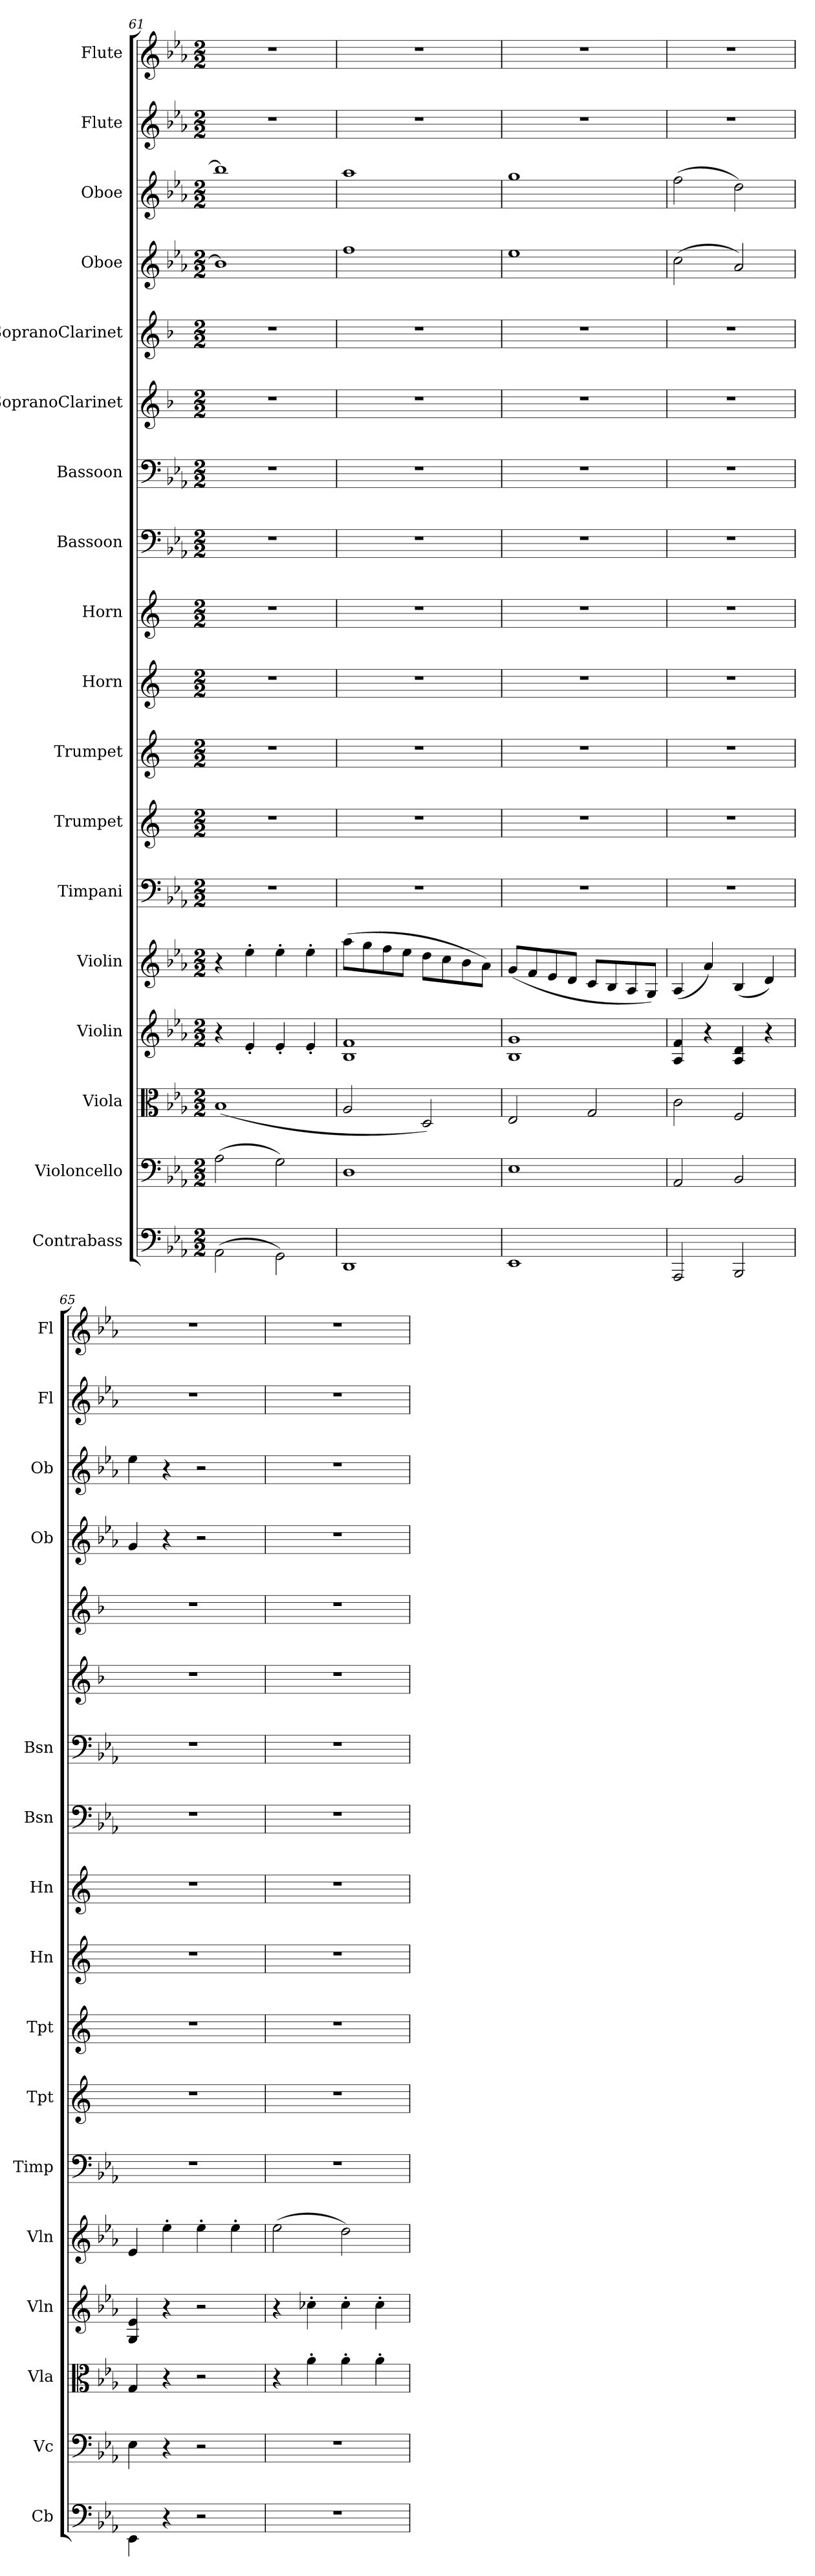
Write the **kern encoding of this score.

**kern	**kern	**kern	**kern	**kern	**kern	**kern	**kern	**kern	**kern	**kern	**kern	**kern	**kern	**kern	**kern	**kern	**kern
*part18	*part17	*part16	*part15	*part14	*part13	*part12	*part11	*part10	*part9	*part8	*part7	*part6	*part5	*part4	*part3	*part2	*part1
*staff18	*staff17	*staff16	*staff15	*staff14	*staff13	*staff12	*staff11	*staff10	*staff9	*staff8	*staff7	*staff6	*staff5	*staff4	*staff3	*staff2	*staff1
*I"Contrabass	*I"Violoncello	*I"Viola	*I"Violin	*I"Violin	*I"Timpani	*I"Trumpet	*I"Trumpet	*I"Horn	*I"Horn	*I"Bassoon	*I"Bassoon	*I"SopranoClarinet	*I"SopranoClarinet	*I"Oboe	*I"Oboe	*I"Flute	*I"Flute
*I'Cb	*I'Vc	*I'Vla	*I'Vln	*I'Vln	*I'Timp	*I'Tpt	*I'Tpt	*I'Hn	*I'Hn	*I'Bsn	*I'Bsn	*	*	*I'Ob	*I'Ob	*I'Fl	*I'Fl
*clefF4	*clefF4	*clefC3	*clefG2	*clefG2	*clefF4	*clefG2	*clefG2	*clefG2	*clefG2	*clefF4	*clefF4	*clefG2	*clefG2	*clefG2	*clefG2	*clefG2	*clefG2
*k[b-e-a-]	*k[b-e-a-]	*k[b-e-a-]	*k[b-e-a-]	*k[b-e-a-]	*k[b-e-a-]	*k[]	*k[]	*k[]	*k[]	*k[b-e-a-]	*k[b-e-a-]	*k[b-]	*k[b-]	*k[b-e-a-]	*k[b-e-a-]	*k[b-e-a-]	*k[b-e-a-]
*M2/2	*M2/2	*M2/2	*M2/2	*M2/2	*M2/2	*M2/2	*M2/2	*M2/2	*M2/2	*M2/2	*M2/2	*M2/2	*M2/2	*M2/2	*M2/2	*M2/2	*M2/2
=61	=61	=61	=61	=61	=61	=61	=61	=61	=61	=61	=61	=61	=61	=61	=61	=61	=61
(2AA-\	(2A-\	(1B-/	4r	4r	1r	1r	1r	1r	1r	1r	1r	1r	1r	1b-\]	1bb-\]	1r	1r
.	.	.	4e-'/	4ee-'\	.	.	.	.	.	.	.	.	.	.	.	.	.
2GG\)	2G\)	.	4e-'/	4ee-'\	.	.	.	.	.	.	.	.	.	.	.	.	.
.	.	.	4e-'/	4ee-'\	.	.	.	.	.	.	.	.	.	.	.	.	.
=62	=62	=62	=62	=62	=62	=62	=62	=62	=62	=62	=62	=62	=62	=62	=62	=62	=62
1DD\	1D\	2A-/	1B-/ 1f/	(8aa-\L	1r	1r	1r	1r	1r	1r	1r	1r	1r	1ff\	1aa-\	1r	1r
.	.	.	.	8gg\	.	.	.	.	.	.	.	.	.	.	.	.	.
.	.	.	.	8ff\	.	.	.	.	.	.	.	.	.	.	.	.	.
.	.	.	.	8ee-\J	.	.	.	.	.	.	.	.	.	.	.	.	.
.	.	2D/)	.	8dd\L	.	.	.	.	.	.	.	.	.	.	.	.	.
.	.	.	.	8cc\	.	.	.	.	.	.	.	.	.	.	.	.	.
.	.	.	.	8b-\	.	.	.	.	.	.	.	.	.	.	.	.	.
.	.	.	.	8a-\J)	.	.	.	.	.	.	.	.	.	.	.	.	.
=63	=63	=63	=63	=63	=63	=63	=63	=63	=63	=63	=63	=63	=63	=63	=63	=63	=63
1EE-\	1E-\	2E-/	1B-/ 1g/	(8g/L	1r	1r	1r	1r	1r	1r	1r	1r	1r	1ee-\	1gg\	1r	1r
.	.	.	.	8f/	.	.	.	.	.	.	.	.	.	.	.	.	.
.	.	.	.	8e-/	.	.	.	.	.	.	.	.	.	.	.	.	.
.	.	.	.	8d/J	.	.	.	.	.	.	.	.	.	.	.	.	.
.	.	2G/	.	8c/L	.	.	.	.	.	.	.	.	.	.	.	.	.
.	.	.	.	8B-/	.	.	.	.	.	.	.	.	.	.	.	.	.
.	.	.	.	8A-/	.	.	.	.	.	.	.	.	.	.	.	.	.
.	.	.	.	8G/J)	.	.	.	.	.	.	.	.	.	.	.	.	.
=64	=64	=64	=64	=64	=64	=64	=64	=64	=64	=64	=64	=64	=64	=64	=64	=64	=64
2AAA-/	2AA-/	2c\	4A-/ 4f/	(4A-/	1r	1r	1r	1r	1r	1r	1r	1r	1r	(2cc\	(2ff\	1r	1r
.	.	.	4r	4a-/)	.	.	.	.	.	.	.	.	.	.	.	.	.
2BBB-/	2BB-/	2F/	4A-/ 4d/	(4B-/	.	.	.	.	.	.	.	.	.	2a-/)	2dd\)	.	.
.	.	.	4r	4d/)	.	.	.	.	.	.	.	.	.	.	.	.	.
=65	=65	=65	=65	=65	=65	=65	=65	=65	=65	=65	=65	=65	=65	=65	=65	=65	=65
4EE-\	4E-\	4G/	4G/ 4e-/	4e-/	1r	1r	1r	1r	1r	1r	1r	1r	1r	4g/	4ee-\	1r	1r
4r	4r	4r	4r	4ee-'\	.	.	.	.	.	.	.	.	.	4r	4r	.	.
2r	2r	2r	2r	4ee-'\	.	.	.	.	.	.	.	.	.	2r	2r	.	.
.	.	.	.	4ee-'\	.	.	.	.	.	.	.	.	.	.	.	.	.
=66	=66	=66	=66	=66	=66	=66	=66	=66	=66	=66	=66	=66	=66	=66	=66	=66	=66
1r	1r	4r	4r	(2ee-\	1r	1r	1r	1r	1r	1r	1r	1r	1r	1r	1r	1r	1r
.	.	4a-'\	4cc-X'\	.	.	.	.	.	.	.	.	.	.	.	.	.	.
.	.	4a-'\	4cc-'\	2dd\)	.	.	.	.	.	.	.	.	.	.	.	.	.
.	.	4a-'\	4cc-'\	.	.	.	.	.	.	.	.	.	.	.	.	.	.
=	=	=	=	=	=	=	=	=	=	=	=	=	=	=	=	=	=
*-	*-	*-	*-	*-	*-	*-	*-	*-	*-	*-	*-	*-	*-	*-	*-	*-	*-
